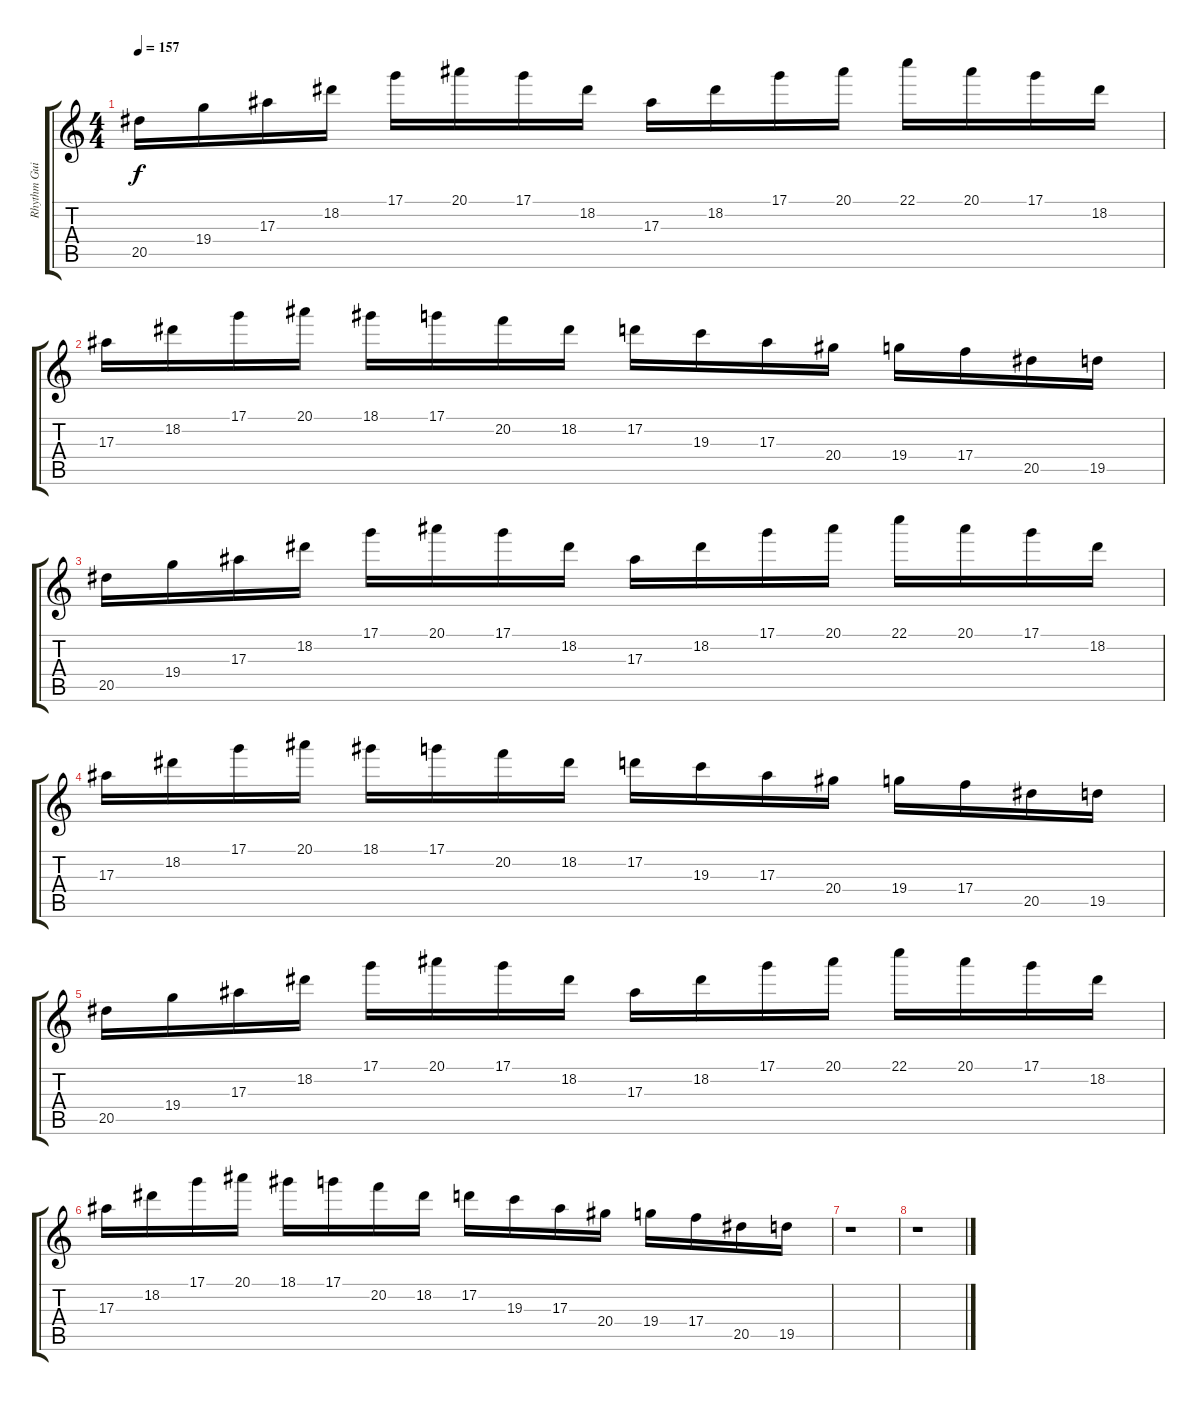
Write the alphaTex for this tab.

\track ("Rhythm Guitar 2" "Rhythm Gui") {instrument distortionguitar}
\staff {score tabs}
\tuning (D4 A3 F3 C3 G2 C2) {hide}
\ts (4 4)
\tempo 157
\clef g2
\ks c
20.5.16{dy f} 19.4.16 17.3.16 18.2.16 17.1.16 20.1.16 17.1.16 18.2.16 17.3.16 18.2.16 17.1.16 20.1.16 22.1.16 20.1.16 17.1.16 18.2.16 |
17.3.16 18.2.16 17.1.16 20.1.16 18.1.16 17.1.16 20.2.16 18.2.16 17.2.16 19.3.16 17.3.16 20.4.16 19.4.16 17.4.16 20.5.16 19.5.16 |
20.5.16 19.4.16 17.3.16 18.2.16 17.1.16 20.1.16 17.1.16 18.2.16 17.3.16 18.2.16 17.1.16 20.1.16 22.1.16 20.1.16 17.1.16 18.2.16 |
17.3.16 18.2.16 17.1.16 20.1.16 18.1.16 17.1.16 20.2.16 18.2.16 17.2.16 19.3.16 17.3.16 20.4.16 19.4.16 17.4.16 20.5.16 19.5.16 |
20.5.16 19.4.16 17.3.16 18.2.16 17.1.16 20.1.16 17.1.16 18.2.16 17.3.16 18.2.16 17.1.16 20.1.16 22.1.16 20.1.16 17.1.16 18.2.16 |
17.3.16 18.2.16 17.1.16 20.1.16 18.1.16 17.1.16 20.2.16 18.2.16 17.2.16 19.3.16 17.3.16 20.4.16 19.4.16 17.4.16 20.5.16 19.5.16 |
r.1 |
r.1
